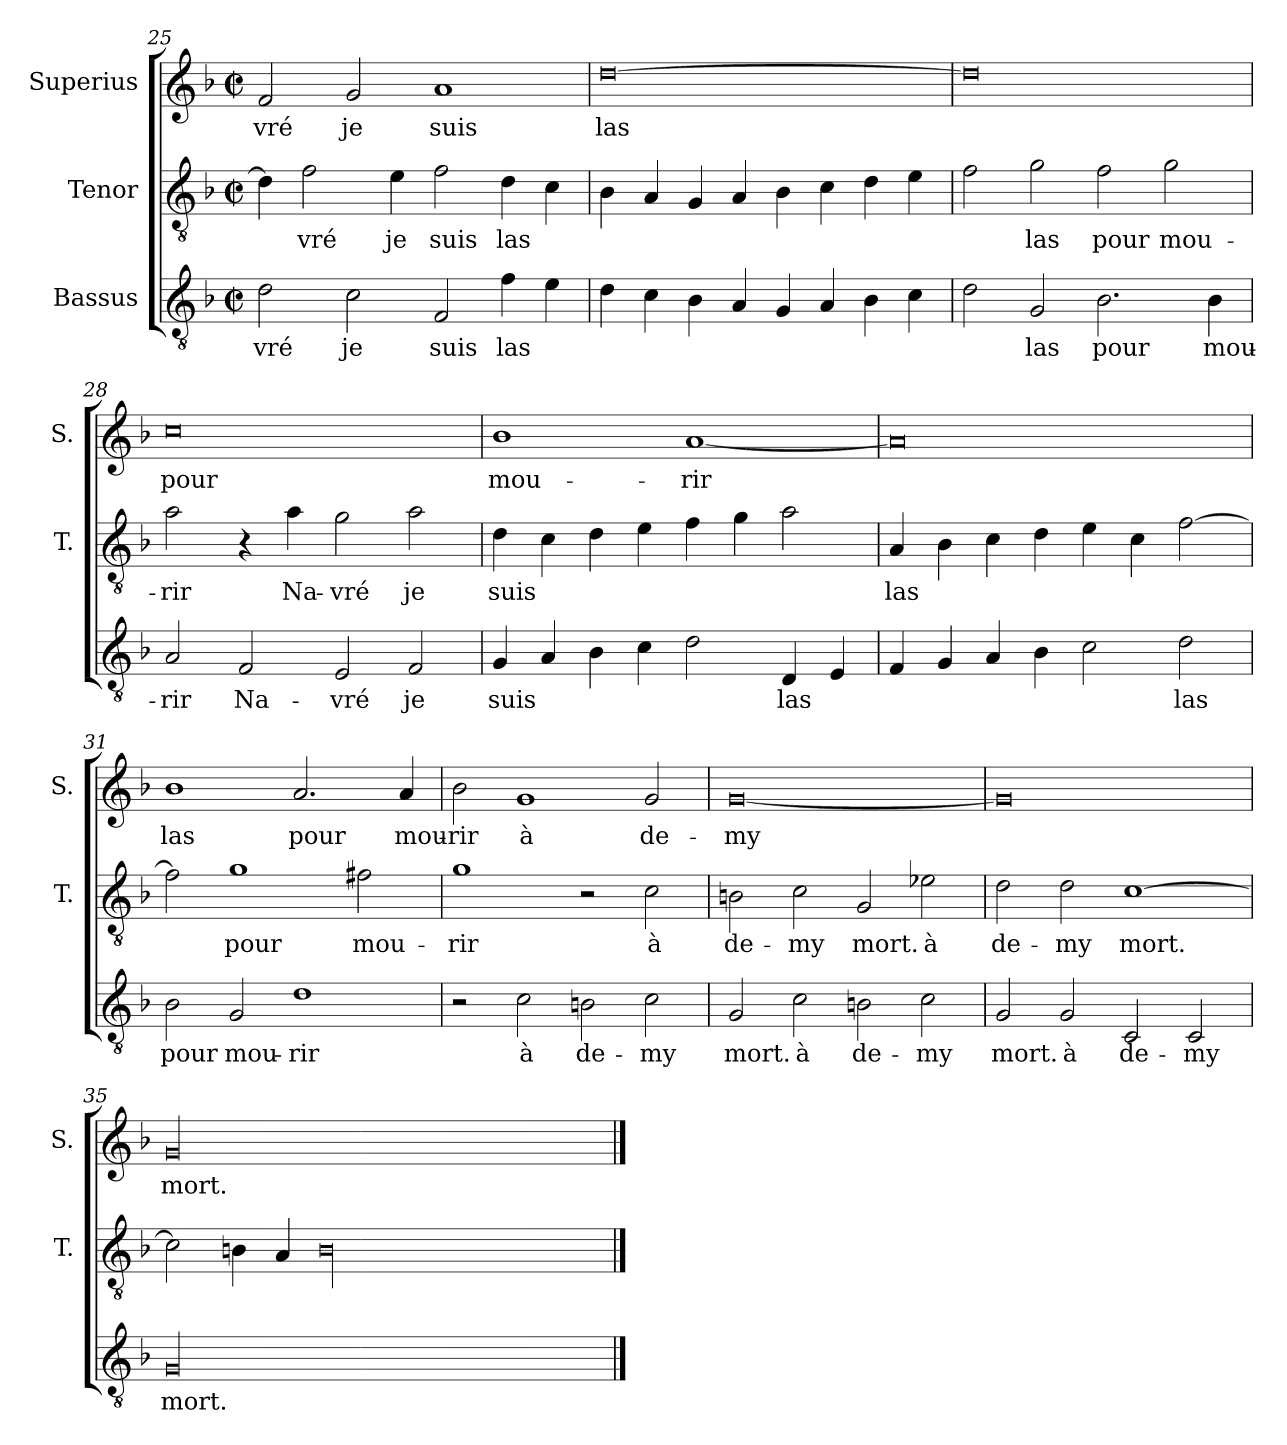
**kern	**text	**kern	**text	**kern	**text
*part3	*part3	*part2	*part2	*part1	*part1
*staff3	*staff3	*staff2	*staff2	*staff1	*staff1
*I"Bassus	*	*I"Tenor	*	*I"Superius	*
*	*	*I'T.	*	*I'S.	*
*clefGv2	*	*clefGv2	*	*clefG2	*
*k[b-]	*	*k[b-]	*	*k[b-]	*
*F:	*	*F:	*	*F:	*
*M2/2	*	*M2/2	*	*M2/2	*
*met(c|)	*	*met(c|)	*	*met(c|)	*
=25	=25	=25	=25	=25	=25
2d\	-vré	4d\]	.	2f/	-vré
.	.	2f\	-vré	.	.
2c\	je	.	.	2g/	je
.	.	4e\	je	.	.
2F/	suis	2f\	suis	1a/	suis
4f\	las	4d\	las	.	.
4e\	.	4c\	.	.	.
=26	=26	=26	=26	=26	=26
4d\	.	4B-\	.	[0dd\	las
4c\	.	4A/	.	.	.
4B-\	.	4G/	.	.	.
4A/	.	4A/	.	.	.
4G/	.	4B-\	.	.	.
4A/	.	4c\	.	.	.
4B-\	.	4d\	.	.	.
4c\	.	4e\	.	.	.
=27	=27	=27	=27	=27	=27
2d\	.	2f\	.	0dd\]	.
2G/	las	2g\	las	.	.
2.B-\	pour	2f\	pour	.	.
.	.	2g\	mou-	.	.
4B-\	mou-	.	.	.	.
!!LO:LB:g=z
=28	=28	=28	=28	=28	=28
2A/	-rir	2a\	-rir	0cc\	pour
2F/	Na-	4r	.	.	.
.	.	4a\	Na-	.	.
2E/	-vré	2g\	-vré	.	.
2F/	je	2a\	je	.	.
=29	=29	=29	=29	=29	=29
4G/	suis	4d\	suis	1b-\	mou-
4A/	.	4c\	.	.	.
4B-\	.	4d\	.	.	.
4c\	.	4e\	.	.	.
2d\	.	4f\	.	[1a/	-rir
.	.	4g\	.	.	.
4D/	las	2a\	.	.	.
4E/	.	.	.	.	.
=30	=30	=30	=30	=30	=30
4F/	.	4A/	las	0a/]	.
4G/	.	4B-\	.	.	.
4A/	.	4c\	.	.	.
4B-\	.	4d\	.	.	.
2c\	.	4e\	.	.	.
.	.	4c\	.	.	.
2d\	las	[2f\	.	.	.
=31	=31	=31	=31	=31	=31
2B-\	pour	2f\]	.	1b-\	las
2G/	mou-	1g\	pour	.	.
1d\	-rir	.	.	2.a/	pour
.	.	2f#X\	mou-	.	.
.	.	.	.	4a/	mou-
!!LO:LB:g=z
=32	=32	=32	=32	=32	=32
2r	.	1g\	-rir	2b-\	-rir
2c\	à	.	.	1g/	à
2Bn\	de-	2r	.	.	.
2c\	-my	2c\	à	2g/	de-
=33	=33	=33	=33	=33	=33
2G/	mort.	2Bn\	de-	[0g/	-my
2c\	à	2c\	-my	.	.
2Bn\	de-	2G/	mort.	.	.
2c\	-my	2e-X\	à	.	.
=34	=34	=34	=34	=34	=34
2G/	mort.	2d\	de-	0g/]	.
2G/	à	2d\	-my	.	.
2C/	de-	[1c\	mort.	.	.
2C/	-my	.	.	.	.
=35	=35	=35	=35	=35	=35
00G/	mort.	2c\]	.	00g/	mort.
.	.	4Bn\	.	.	.
.	.	4A/	.	.	.
.	.	00B\	.	.	.
1G/yy	.	.	.	1g/yy	.
==	==	==	==	==	==
*-	*-	*-	*-	*-	*-
